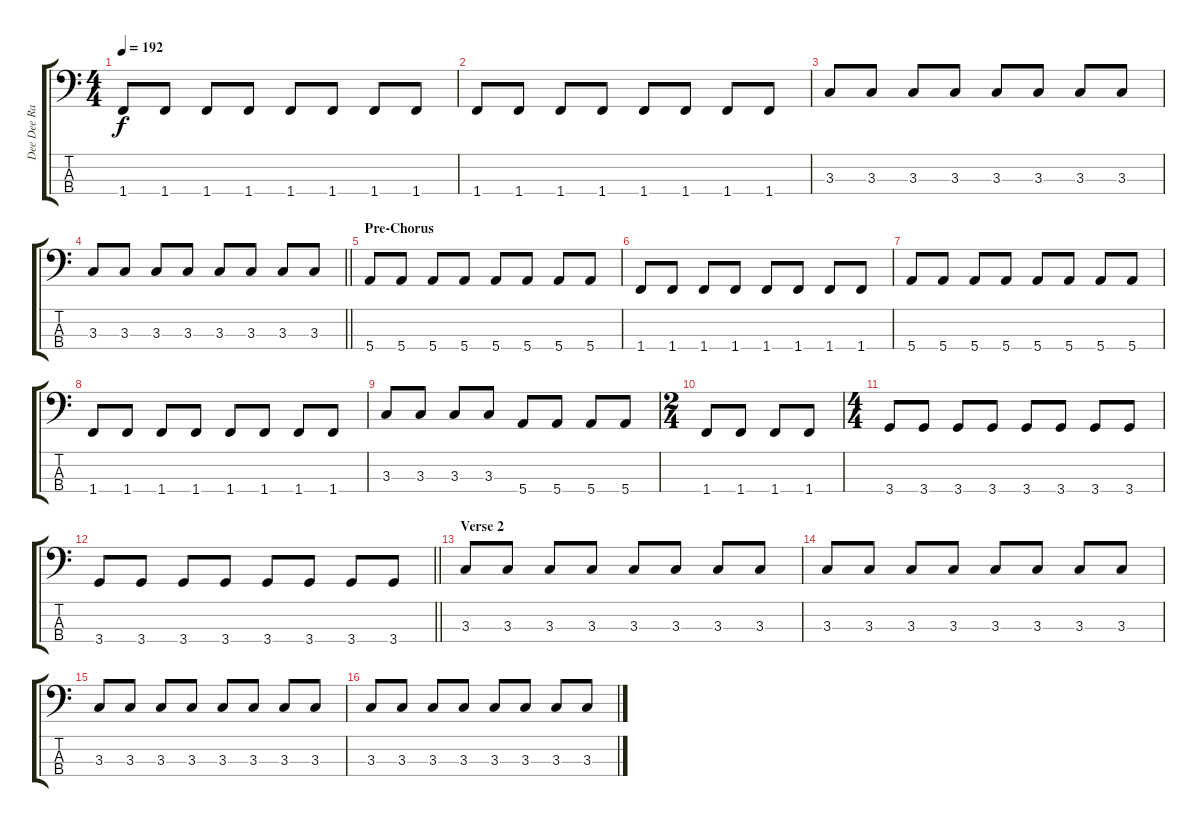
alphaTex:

\track ("Dee Dee Ramone" "Dee Dee Ra") {instrument electricbassfinger}
\staff {score tabs}
\tuning (G2 D2 A1 E1) {hide}
\ts (4 4)
\tempo 192
\clef f4
\ks c
1.4.8{dy f} 1.4.8 1.4.8 1.4.8 1.4.8 1.4.8 1.4.8 1.4.8 |
1.4.8 1.4.8 1.4.8 1.4.8 1.4.8 1.4.8 1.4.8 1.4.8 |
3.3.8 3.3.8 3.3.8 3.3.8 3.3.8 3.3.8 3.3.8 3.3.8 |
\barLineRight lightlight
3.3.8 3.3.8 3.3.8 3.3.8 3.3.8 3.3.8 3.3.8 3.3.8 |
\section ("" "Pre-Chorus")
5.4.8 5.4.8 5.4.8 5.4.8 5.4.8 5.4.8 5.4.8 5.4.8 |
1.4.8 1.4.8 1.4.8 1.4.8 1.4.8 1.4.8 1.4.8 1.4.8 |
5.4.8 5.4.8 5.4.8 5.4.8 5.4.8 5.4.8 5.4.8 5.4.8 |
1.4.8 1.4.8 1.4.8 1.4.8 1.4.8 1.4.8 1.4.8 1.4.8 |
3.3.8 3.3.8 3.3.8 3.3.8 5.4.8 5.4.8 5.4.8 5.4.8 |
\ts (2 4)
1.4.8 1.4.8 1.4.8 1.4.8 |
\ts (4 4)
3.4.8 3.4.8 3.4.8 3.4.8 3.4.8 3.4.8 3.4.8 3.4.8 |
\barLineRight lightlight
3.4.8 3.4.8 3.4.8 3.4.8 3.4.8 3.4.8 3.4.8 3.4.8 |
\section ("" "Verse 2")
3.3.8 3.3.8 3.3.8 3.3.8 3.3.8 3.3.8 3.3.8 3.3.8 |
3.3.8 3.3.8 3.3.8 3.3.8 3.3.8 3.3.8 3.3.8 3.3.8 |
3.3.8 3.3.8 3.3.8 3.3.8 3.3.8 3.3.8 3.3.8 3.3.8 |
3.3.8 3.3.8 3.3.8 3.3.8 3.3.8 3.3.8 3.3.8 3.3.8
